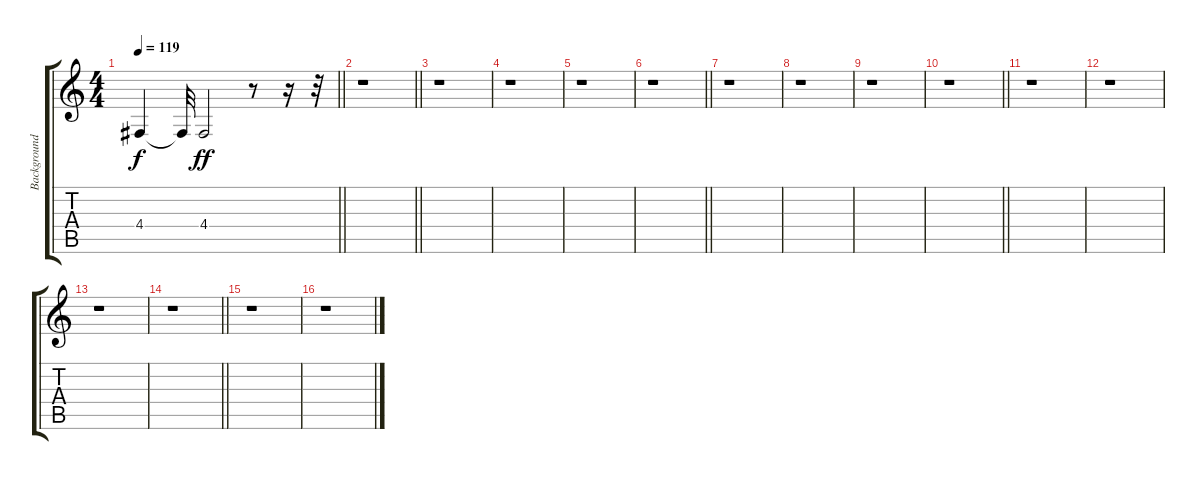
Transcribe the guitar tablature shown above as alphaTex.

\track ("Background 2" "Background") {instrument reversecymbal}
\staff {score tabs}
\tuning (E4 B3 G3 D3 A2 E2) {hide}
\ts (4 4)
\tempo 119
\clef g2
\barLineRight lightlight
\ks c
4.4{t}.4{dy f} 4.4{t}.32 4.4.2{dy ff} r.8 r.16 r.32 |
\barLineRight lightlight
r.1 |
r.1 |
r.1 |
r.1 |
\barLineRight lightlight
r.1 |
r.1 |
r.1 |
r.1 |
\barLineRight lightlight
r.1 |
r.1 |
r.1 |
r.1 |
\barLineRight lightlight
r.1 |
r.1 |
r.1
